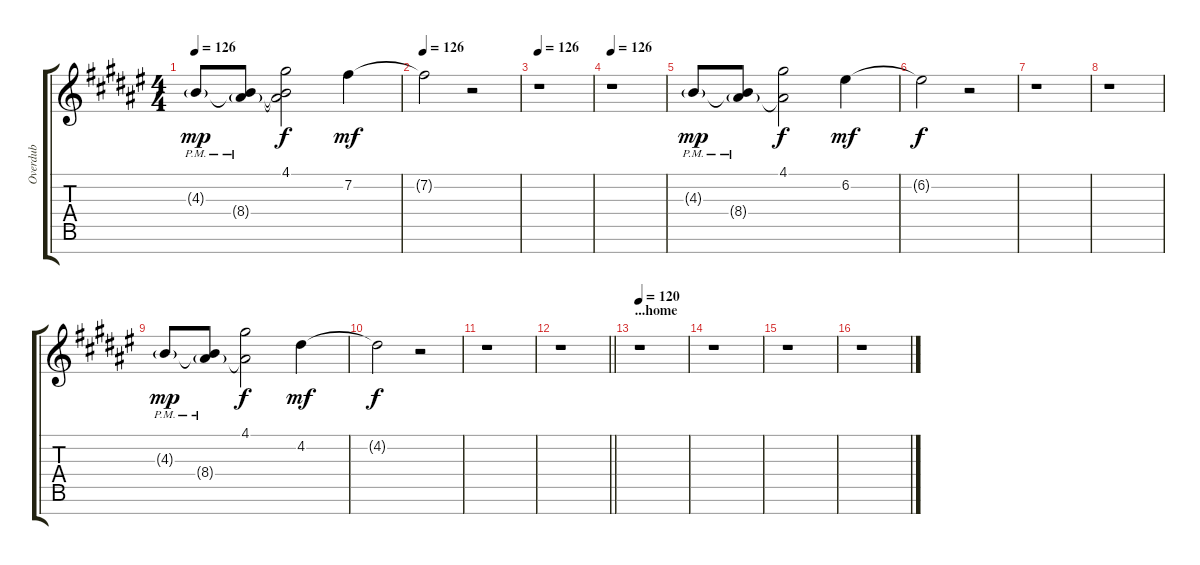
\track ("Overdub" "Overdub") {instrument electricguitarjazz}
\staff {score tabs}
\tuning (E4 B3 G3 D3 A2 E2 B1) {hide}
\ts (4 4)
\tempo 126
\clef g2
\ks d#minor
4.3{g pm}.8{dy mp} (4.3{t} 8.4{g pm}).8 (4.1 4.3{t} 8.4{t}).2{dy f} 7.2.4{dy mf} |
\tempo 126
7.2{t}.2 r.2 |
\tempo 126
r.1 |
\tempo 126
r.1 |
4.3{g pm}.8{dy mp} (4.3{t} 8.4{g pm}).8 (4.1 8.4{t}).2{dy f} 6.2.4{dy mf} |
6.2{t}.2{dy f} r.2 |
r.1 |
r.1 |
4.3{g pm}.8{dy mp} (4.3{t} 8.4{g pm}).8 (4.1 8.4{t}).2{dy f} 4.2.4{dy mf} |
4.2{t}.2{dy f} r.2 |
r.1 |
\barLineRight lightlight
r.1 |
\section ("" "...home")
\tempo 120
r.1 |
r.1 |
r.1 |
r.1
